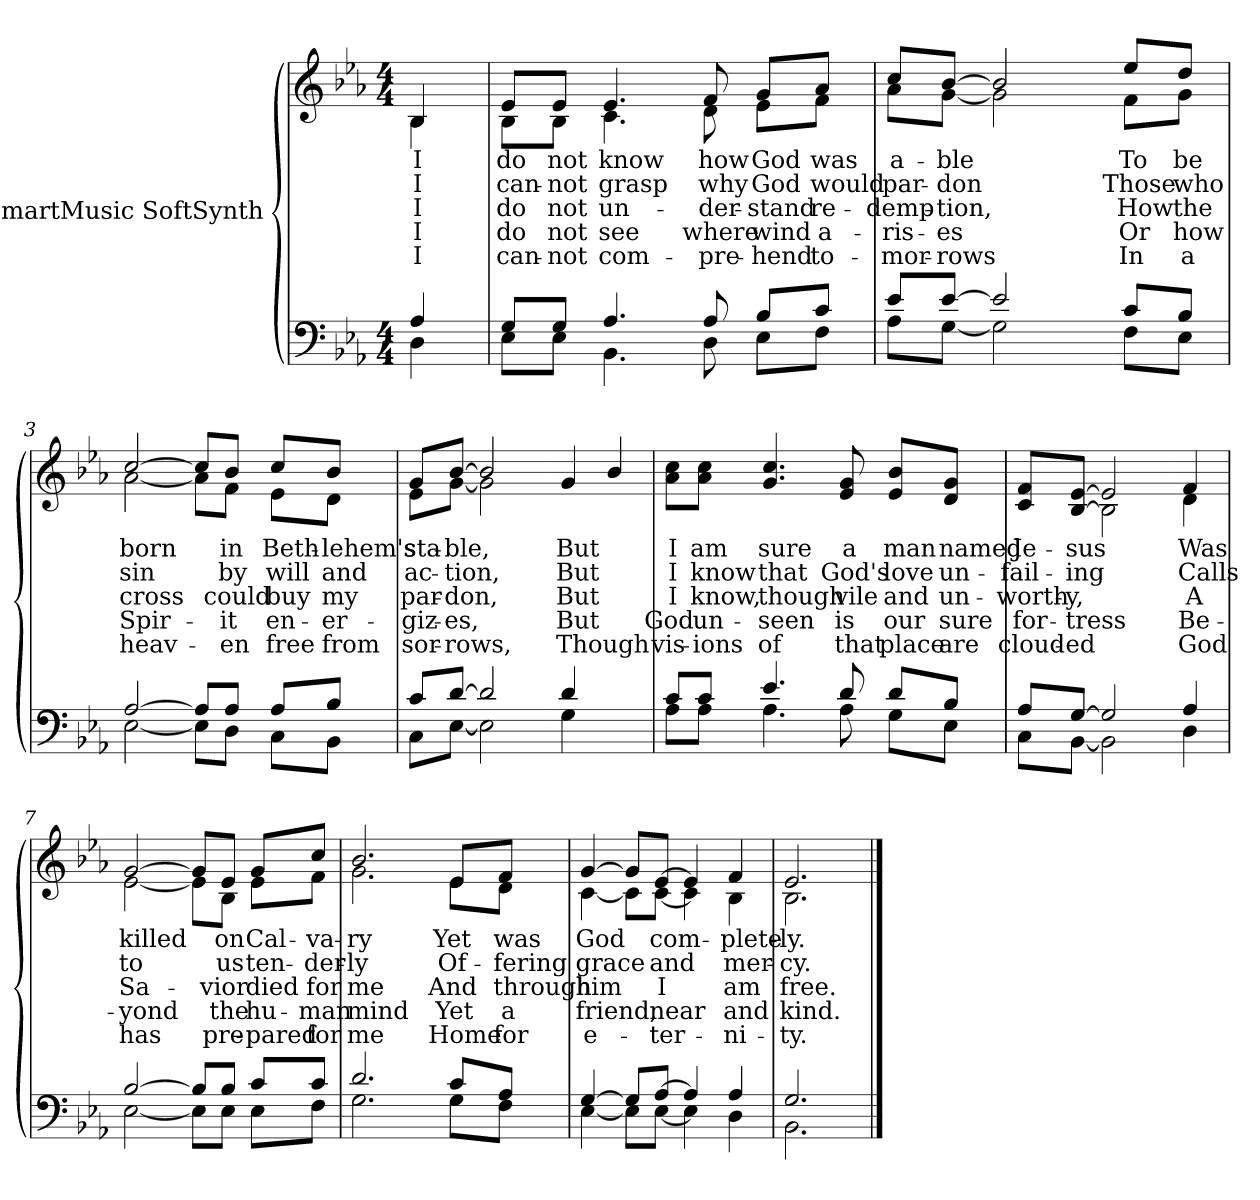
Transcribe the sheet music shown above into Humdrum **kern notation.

**kern	**kern	**text	**text	**text	**text	**text
*part2	*part1	*part1	*part1	*part1	*part1	*part1
*staff2	*staff1	*staff1	*staff1	*staff1	*staff1	*staff1
*I"SmartMusic SoftSynth	*I"SmartMusic SoftSynth	*	*	*	*	*
*clefF4	*clefG2	*	*	*	*	*
*k[b-e-a-]	*k[b-e-a-]	*	*	*	*	*
*M4/4	*M4/4	*	*	*	*	*
=	=	=	=	=	=	=
*^	*	*	*	*	*	*
!	!	!LO:TX:b:i:t=Verse	!	!	!	!	!
!	!	!	!LO:LY:b	!LO:LY:b	!LO:LY:b	!LO:LY:b	!LO:LY:b
*	*	*^	*	*	*	*	*
4A-/	4D\	4B-/	4B-\	I	I	I	I	I
=1	=1	=1	=1	=1	=1	=1	=1	=1
!	!	!	!	!LO:LY:b	!LO:LY:b	!LO:LY:b	!LO:LY:b	!LO:LY:b
8G/L	8E-\L	8e-/L	8B-\L	do	can-	do	do	can-
!	!	!	!	!LO:LY:b	!LO:LY:b	!LO:LY:b	!LO:LY:b	!LO:LY:b
8G/J	8E-\J	8e-/J	8B-\J	not	-not	not	not	-not
!	!	!	!	!LO:LY:b	!LO:LY:b	!LO:LY:b	!LO:LY:b	!LO:LY:b
4.A-/	4.BB-\	4.e-/	4.c\	know	grasp	un-	see	com-
!	!	!	!	!LO:LY:b	!LO:LY:b	!LO:LY:b	!LO:LY:b	!LO:LY:b
8A-/	8D\	8f/	8d\	how	why	-der-	where	-pre-
!	!	!	!	!LO:LY:b	!LO:LY:b	!LO:LY:b	!LO:LY:b	!LO:LY:b
8B-/L	8E-\L	8g/L	8e-\L	God	God	-stand	wind	-hend
!	!	!	!	!LO:LY:b	!LO:LY:b	!LO:LY:b	!LO:LY:b	!LO:LY:b
8c/J	8F\J	8a-/J	8f\J	was	would	re-	a-	to-
=2	=2	=2	=2	=2	=2	=2	=2	=2
!	!	!	!	!LO:LY:b	!LO:LY:b	!LO:LY:b	!LO:LY:b	!LO:LY:b
8e-/L	8A-\L	8cc/L	8a-\L	a-	par-	-demp-	-ris-	-mor-
!	!	!	!	!LO:LY:b	!LO:LY:b	!LO:LY:b	!LO:LY:b	!LO:LY:b
[>8e-/J	[<8G\J	[8b-/J	[8g\J	-ble	-don	-tion,	-es	-rows
2e-/]	2G\]	2b-/]	2g\]	.	.	.	.	.
!!LO:LB:g=z	!!
=2X1-	=2X1-	=2X1-	=2X1-	=2X1-	=2X1-	=2X1-	=2X1-	=2X1-
!	!	!	!	!LO:LY:b	!LO:LY:b	!LO:LY:b	!LO:LY:b	!LO:LY:b
8c/L	8F\L	8ee-/L	8f\L	To	Those	How	Or	In
!	!	!	!	!LO:LY:b	!LO:LY:b	!LO:LY:b	!LO:LY:b	!LO:LY:b
8B-/J	8E-\J	8dd/J	8g\J	be	who	the	how	a
=3	=3	=3	=3	=3	=3	=3	=3	=3
!	!	!	!	!LO:LY:b	!LO:LY:b	!LO:LY:b	!LO:LY:b	!LO:LY:b
[>2A-/	[<2E-\	[2cc/	[2a-\	born	sin	cross	Spir-	heav-
8A-/L]	8E-\L]	8cc/L]	8a-\L]	.	.	.	.	.
!	!	!	!	!LO:LY:b	!LO:LY:b	!LO:LY:b	!LO:LY:b	!LO:LY:b
8A-/J	8D\J	8b-/J	8f\J	in	by	could	-it	-en
!	!	!	!	!LO:LY:b	!LO:LY:b	!LO:LY:b	!LO:LY:b	!LO:LY:b
8A-/L	8C\L	8cc/L	8e-\L	Beth-	will	buy	en-	free
!	!	!	!	!LO:LY:b	!LO:LY:b	!LO:LY:b	!LO:LY:b	!LO:LY:b
8B-/J	8BB-\J	8b-/J	8d\J	-lehem's	and	my	-er-	from
=4	=4	=4	=4	=4	=4	=4	=4	=4
!	!	!	!	!LO:LY:b	!LO:LY:b	!LO:LY:b	!LO:LY:b	!LO:LY:b
8c/L	8C\L	8g/L	8e-\L	sta-	ac-	par-	-giz-	sor-
!	!	!	!	!LO:LY:b	!LO:LY:b	!LO:LY:b	!LO:LY:b	!LO:LY:b
[>8d/J	[<8E-\J	[8b-/J	[8g\J	-ble,	-tion,	-don,	-es,	-rows,
2d/]	2E-\]	2b-/]	2g\]	.	.	.	.	.
!!LO:LB:g=z
=4X2-	=4X2-	=4X2-	=4X2-	=4X2-	=4X2-	=4X2-	=4X2-	=4X2-
!	!	!	!	!LO:LY:b	!LO:LY:b	!LO:LY:b	!LO:LY:b	!LO:LY:b
*	*	*v	*v	*	*	*	*	*
4d/	4G\	4g/	But	But	But	But	Though
4ryy	4ryy	4b-/	.	.	.	.	.
=5	=5	=5	=5	=5	=5	=5	=5
!	!	!	!LO:LY:b	!LO:LY:b	!LO:LY:b	!LO:LY:b	!LO:LY:b
8c/L	8A-\L	8a-\ 8cc\L	I	I	I	God	vis-
!	!	!	!LO:LY:b	!LO:LY:b	!LO:LY:b	!LO:LY:b	!LO:LY:b
8c/J	8A-\J	8a-\ 8cc\J	am	know	know,	un-	-ions
!	!	!	!LO:LY:b	!LO:LY:b	!LO:LY:b	!LO:LY:b	!LO:LY:b
4.e-/	4.A-\	4.g/ 4.cc/	sure	that	though	-seen	of
!	!	!	!LO:LY:b	!LO:LY:b	!LO:LY:b	!LO:LY:b	!LO:LY:b
8d/	8A-\	8e-/ 8g/	a	God's	vile	is	that
!	!	!	!LO:LY:b	!LO:LY:b	!LO:LY:b	!LO:LY:b	!LO:LY:b
8d/L	8G\L	8e-/ 8b-/L	man	love	and	our	place
!	!	!	!LO:LY:b	!LO:LY:b	!LO:LY:b	!LO:LY:b	!LO:LY:b
8B-/J	8E-\J	8d/ 8g/J	named	un-	un-	sure	are
=6	=6	=6	=6	=6	=6	=6	=6
!	!	!	!LO:LY:b	!LO:LY:b	!LO:LY:b	!LO:LY:b	!LO:LY:b
*	*	*^	*	*	*	*	*
8A-/L	8C\L	8c/ 8f/L	4ryy	Je-	-fail-	-worth-	for-	cloud-
!	!	!	!	!LO:LY:b	!LO:LY:b	!LO:LY:b	!LO:LY:b	!LO:LY:b
[>8G/J	[<8BB-\J	[8B-/ [8e-/J	.	-sus	-ing	-y,	-tress	-ed
2G/]	2BB-\]	2e-/]	2B-\]	.	.	.	.	.
!!LO:LB:g=z	!!
=6X3-	=6X3-	=6X3-	=6X3-	=6X3-	=6X3-	=6X3-	=6X3-	=6X3-
!	!	!	!	!LO:LY:b	!LO:LY:b	!LO:LY:b	!LO:LY:b	!LO:LY:b
4A-/	4D\	4f/	4d\	Was	Calls	A	Be-	God
=7	=7	=7	=7	=7	=7	=7	=7	=7
!	!	!	!	!LO:LY:b	!LO:LY:b	!LO:LY:b	!LO:LY:b	!LO:LY:b
[>2B-/	[<2E-\	[2g/	[2e-\	killed	to	Sa-	-yond	has
8B-/L]	8E-\L]	8g/L]	8e-\L]	.	.	.	.	.
!	!	!	!	!LO:LY:b	!LO:LY:b	!LO:LY:b	!LO:LY:b	!LO:LY:b
8B-/J	8E-\J	8e-/J	8B-\J	on	us	-vior	the	pre-
!	!	!	!	!LO:LY:b	!LO:LY:b	!LO:LY:b	!LO:LY:b	!LO:LY:b
8c/L	8E-\L	8g/L	8e-\L	Cal-	ten-	died	hu-	-pared
!	!	!	!	!LO:LY:b	!LO:LY:b	!LO:LY:b	!LO:LY:b	!LO:LY:b
8c/J	8F\J	8cc/J	8f\J	-va-	-der-	for	-man	for
=8	=8	=8	=8	=8	=8	=8	=8	=8
!	!	!	!	!LO:LY:b	!LO:LY:b	!LO:LY:b	!LO:LY:b	!LO:LY:b
2.d/	2.G\	2.b-/	2.g\	-ry	-ly	me	mind	me
!!LO:LB:g=z	!!
=8X4-	=8X4-	=8X4-	=8X4-	=8X4-	=8X4-	=8X4-	=8X4-	=8X4-
!	!	!	!	!LO:LY:b	!LO:LY:b	!LO:LY:b	!LO:LY:b	!LO:LY:b
8c/L	8G\L	8e-/L	8e-\L	Yet	Of-	And	Yet	Home
!	!	!	!	!LO:LY:b	!LO:LY:b	!LO:LY:b	!LO:LY:b	!LO:LY:b
8A-/J	8F\J	8f/J	8d\J	was	-fering	through	a	for
=9	=9	=9	=9	=9	=9	=9	=9	=9
!	!	!	!	!LO:LY:b	!LO:LY:b	!LO:LY:b	!LO:LY:b	!LO:LY:b
[4G/	[4E-\	[4g/	[4c\	God	grace	him	friend,	e-
8G/L]	8E-\L]	8g/L]	8c\L]	.	.	.	.	.
!	!	!	!	!LO:LY:b	!LO:LY:b	!LO:LY:b	!LO:LY:b	!LO:LY:b
[>8A-/J	[<8E-\J	[8e-/J	[8c\J	com-	and	I	near	-ter-
4A-/]	4E-\]	4e-/]	4c\]	.	.	.	.	.
!	!	!	!	!LO:LY:b	!LO:LY:b	!LO:LY:b	!LO:LY:b	!LO:LY:b
4A-/	4D\	4f/	4B-\	-plete-	mer-	am	and	-ni-
=10	=10	=10	=10	=10	=10	=10	=10	=10
!	!	!	!	!LO:LY:b	!LO:LY:b	!LO:LY:b	!LO:LY:b	!LO:LY:b
2.G/	2.BB-\	2.e-/	2.B-\	-ly.	-cy.	free.	kind.	-ty.
*v	*v	*	*	*	*	*	*	*
*	*v	*v	*	*	*	*	*
==	==	==	==	==	==	==
*-	*-	*-	*-	*-	*-	*-
